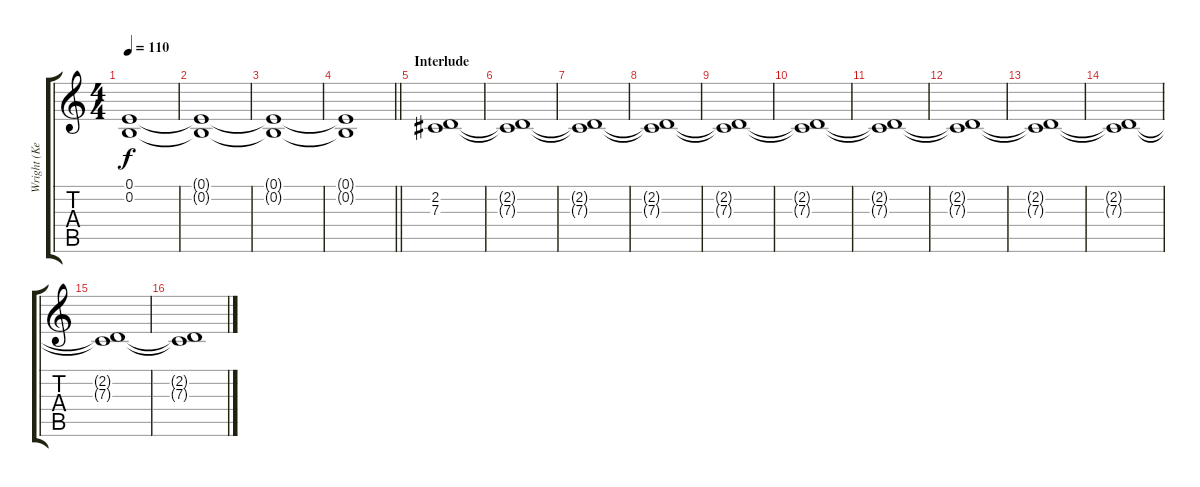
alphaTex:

\track ("Wright (Keyboard)" "Wright (Ke") {instrument lead3calliope}
\staff {score tabs}
\tuning (E4 B3 G3 D3 A2 E2) {hide}
\ts (4 4)
\tempo 110
\clef g2
\ks c
(0.1 0.2).1{dy f} |
(0.1{t} 0.2{t}).1 |
(0.1{t} 0.2{t}).1 |
\barLineRight lightlight
(0.1{t} 0.2{t}).1 |
\section ("" "Interlude")
(2.2 7.3).1 |
(2.2{t} 7.3{t}).1 |
(2.2{t} 7.3{t}).1 |
(2.2{t} 7.3{t}).1 |
(2.2{t} 7.3{t}).1 |
(2.2{t} 7.3{t}).1 |
(2.2{t} 7.3{t}).1 |
(2.2{t} 7.3{t}).1 |
(2.2{t} 7.3{t}).1 |
(2.2{t} 7.3{t}).1 |
(2.2{t} 7.3{t}).1 |
(2.2{t} 7.3{t}).1
